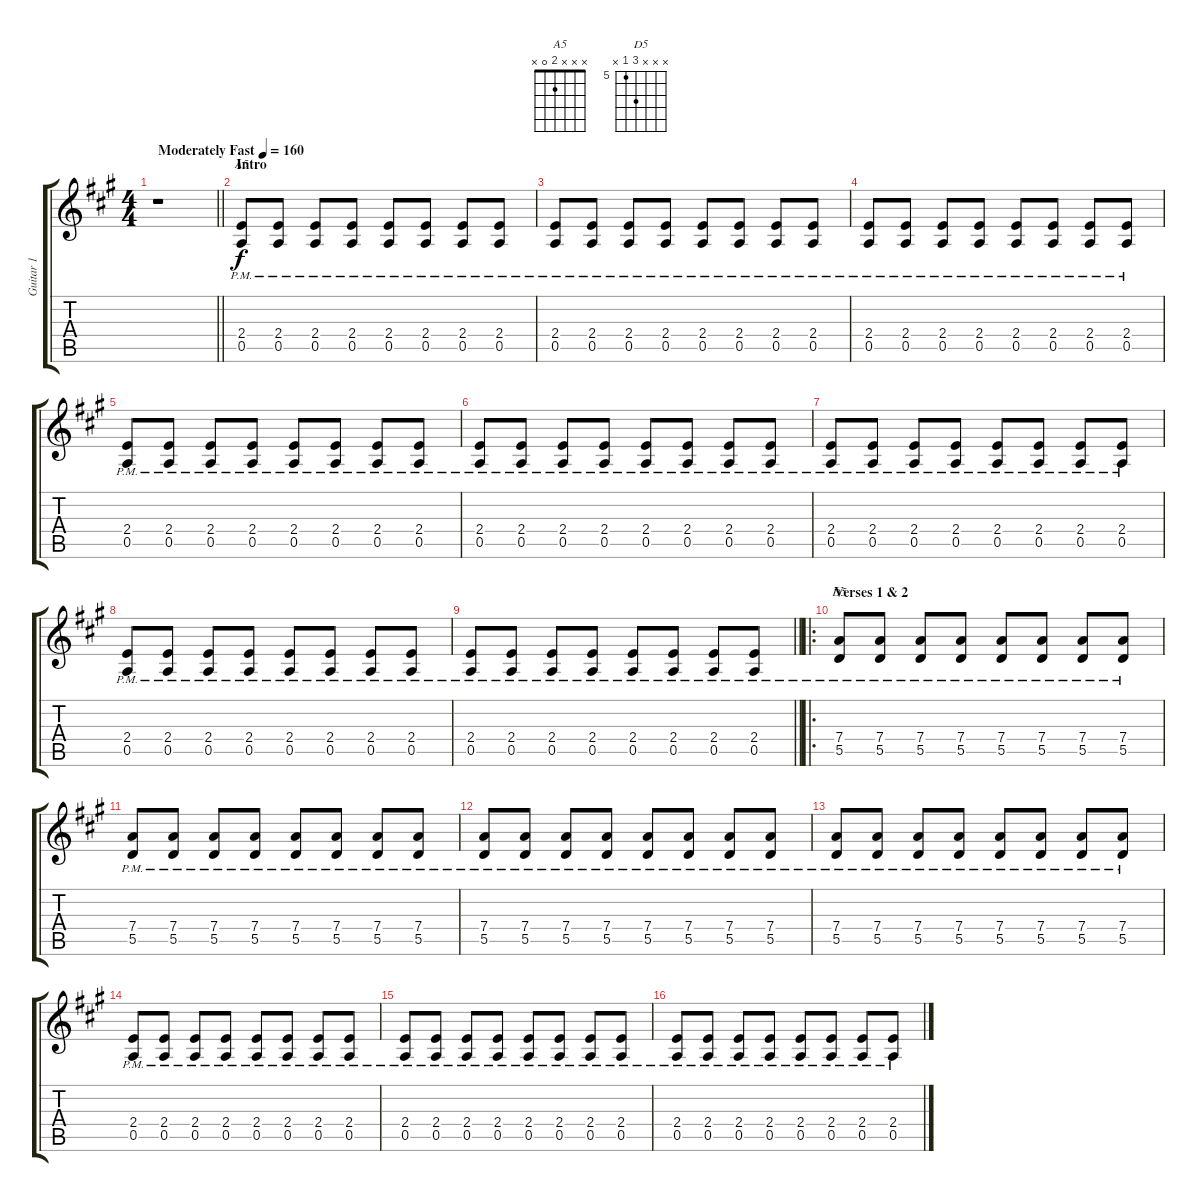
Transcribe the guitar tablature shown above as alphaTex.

\track ("Guitar 1" "Guitar 1") {instrument distortionguitar}
\staff {score tabs}
\tuning (E4 B3 G3 D3 A2 E2) {hide}
\chord ("A5" x x x 2 0 x)
\chord ("D5" x x x 7 5 x) {firstfret 5}
\ts (4 4)
\tempo (160 "Moderately Fast")
\clef g2
\barLineRight lightlight
\ks a
r.1{dy f instrument distortionguitar} |
\section ("" "Intro")
(2.4{pm} 0.5{pm}).8{ch "A5"} (2.4{pm} 0.5{pm}).8 (2.4{pm} 0.5{pm}).8 (2.4{pm} 0.5{pm}).8 (2.4{pm} 0.5{pm}).8 (2.4{pm} 0.5{pm}).8 (2.4{pm} 0.5{pm}).8 (2.4{pm} 0.5{pm}).8 |
(2.4{pm} 0.5{pm}).8 (2.4{pm} 0.5{pm}).8 (2.4{pm} 0.5{pm}).8 (2.4{pm} 0.5{pm}).8 (2.4{pm} 0.5{pm}).8 (2.4{pm} 0.5{pm}).8 (2.4{pm} 0.5{pm}).8 (2.4{pm} 0.5{pm}).8 |
(2.4{pm} 0.5{pm}).8 (2.4{pm} 0.5{pm}).8 (2.4{pm} 0.5{pm}).8 (2.4{pm} 0.5{pm}).8 (2.4{pm} 0.5{pm}).8 (2.4{pm} 0.5{pm}).8 (2.4{pm} 0.5{pm}).8 (2.4{pm} 0.5{pm}).8 |
(2.4{pm} 0.5{pm}).8 (2.4{pm} 0.5{pm}).8 (2.4{pm} 0.5{pm}).8 (2.4{pm} 0.5{pm}).8 (2.4{pm} 0.5{pm}).8 (2.4{pm} 0.5{pm}).8 (2.4{pm} 0.5{pm}).8 (2.4{pm} 0.5{pm}).8 |
(2.4{pm} 0.5{pm}).8 (2.4{pm} 0.5{pm}).8 (2.4{pm} 0.5{pm}).8 (2.4{pm} 0.5{pm}).8 (2.4{pm} 0.5{pm}).8 (2.4{pm} 0.5{pm}).8 (2.4{pm} 0.5{pm}).8 (2.4{pm} 0.5{pm}).8 |
(2.4{pm} 0.5{pm}).8 (2.4{pm} 0.5{pm}).8 (2.4{pm} 0.5{pm}).8 (2.4{pm} 0.5{pm}).8 (2.4{pm} 0.5{pm}).8 (2.4{pm} 0.5{pm}).8 (2.4{pm} 0.5{pm}).8 (2.4{pm} 0.5{pm}).8 |
(2.4{pm} 0.5{pm}).8 (2.4{pm} 0.5{pm}).8 (2.4{pm} 0.5{pm}).8 (2.4{pm} 0.5{pm}).8 (2.4{pm} 0.5{pm}).8 (2.4{pm} 0.5{pm}).8 (2.4{pm} 0.5{pm}).8 (2.4{pm} 0.5{pm}).8 |
\barLineRight lightlight
(2.4{pm} 0.5{pm}).8 (2.4{pm} 0.5{pm}).8 (2.4{pm} 0.5{pm}).8 (2.4{pm} 0.5{pm}).8 (2.4{pm} 0.5{pm}).8 (2.4{pm} 0.5{pm}).8 (2.4{pm} 0.5{pm}).8 (2.4{pm} 0.5{pm}).8 |
\ro
\section ("" "Verses 1 & 2")
(7.4{pm} 5.5{pm}).8{ch "D5"} (7.4{pm} 5.5{pm}).8 (7.4{pm} 5.5{pm}).8 (7.4{pm} 5.5{pm}).8 (7.4{pm} 5.5{pm}).8 (7.4{pm} 5.5{pm}).8 (7.4{pm} 5.5{pm}).8 (7.4{pm} 5.5{pm}).8 |
(7.4{pm} 5.5{pm}).8 (7.4{pm} 5.5{pm}).8 (7.4{pm} 5.5{pm}).8 (7.4{pm} 5.5{pm}).8 (7.4{pm} 5.5{pm}).8 (7.4{pm} 5.5{pm}).8 (7.4{pm} 5.5{pm}).8 (7.4{pm} 5.5{pm}).8 |
(7.4{pm} 5.5{pm}).8 (7.4{pm} 5.5{pm}).8 (7.4{pm} 5.5{pm}).8 (7.4{pm} 5.5{pm}).8 (7.4{pm} 5.5{pm}).8 (7.4{pm} 5.5{pm}).8 (7.4{pm} 5.5{pm}).8 (7.4{pm} 5.5{pm}).8 |
(7.4{pm} 5.5{pm}).8 (7.4{pm} 5.5{pm}).8 (7.4{pm} 5.5{pm}).8 (7.4{pm} 5.5{pm}).8 (7.4{pm} 5.5{pm}).8 (7.4{pm} 5.5{pm}).8 (7.4{pm} 5.5{pm}).8 (7.4{pm} 5.5{pm}).8 |
(2.4{pm} 0.5{pm}).8 (2.4{pm} 0.5{pm}).8 (2.4{pm} 0.5{pm}).8 (2.4{pm} 0.5{pm}).8 (2.4{pm} 0.5{pm}).8 (2.4{pm} 0.5{pm}).8 (2.4{pm} 0.5{pm}).8 (2.4{pm} 0.5{pm}).8 |
(2.4{pm} 0.5{pm}).8 (2.4{pm} 0.5{pm}).8 (2.4{pm} 0.5{pm}).8 (2.4{pm} 0.5{pm}).8 (2.4{pm} 0.5{pm}).8 (2.4{pm} 0.5{pm}).8 (2.4{pm} 0.5{pm}).8 (2.4{pm} 0.5{pm}).8 |
(2.4{pm} 0.5{pm}).8 (2.4{pm} 0.5{pm}).8 (2.4{pm} 0.5{pm}).8 (2.4{pm} 0.5{pm}).8 (2.4{pm} 0.5{pm}).8 (2.4{pm} 0.5{pm}).8 (2.4{pm} 0.5{pm}).8 (2.4{pm} 0.5{pm}).8
